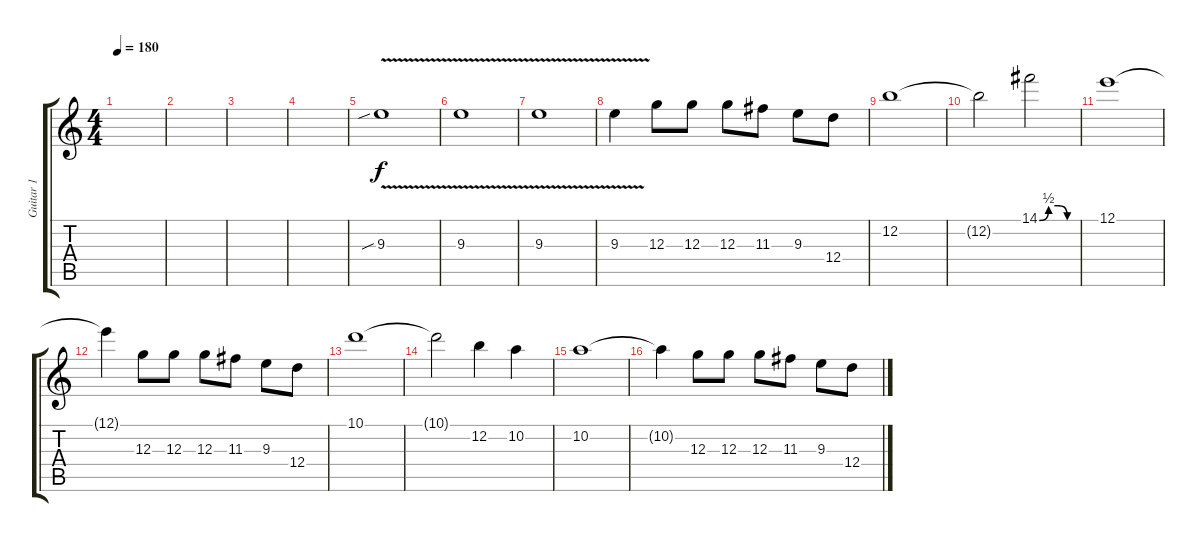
\track ("Guitar 1" "Guitar 1") {instrument overdrivenguitar}
\staff {score tabs}
\tuning (E4 B3 G3 D3 A2 E2) {hide}
\ts (4 4)
\tempo 180
\clef g2
\ks c
|
|
|
|
9.3{v sib}.1 |
9.3{v}.1 |
9.3{v}.1 |
9.3{v}.4 12.3.8 12.3.8 12.3.8 11.3.8 9.3.8 12.4.8 |
12.2.1 |
12.2{t}.2 14.1{be (custom 0 0 15 2 30 2 45 0 60 0)}.2 |
12.1.1 |
12.1{t}.4 12.3.8 12.3.8 12.3.8 11.3.8 9.3.8 12.4.8 |
10.1.1 |
10.1{t}.2 12.2.4 10.2.4 |
10.2.1 |
10.2{t}.4 12.3.8 12.3.8 12.3.8 11.3.8 9.3.8 12.4.8
